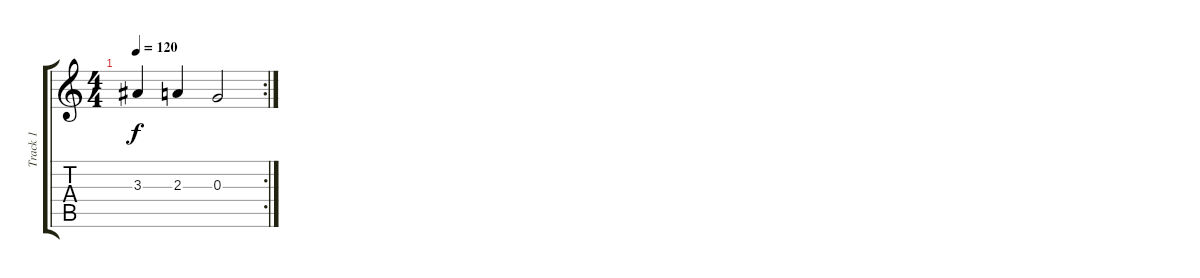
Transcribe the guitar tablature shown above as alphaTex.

\track ("Track 1" "Track 1") {instrument overdrivenguitar}
\staff {score tabs}
\tuning (E4 B3 G3 D3 A2 E2) {hide}
\rc 2
\ts (4 4)
\tempo 120
\clef g2
\ks c
3.3.4{dy f} 2.3.4 0.3.2
